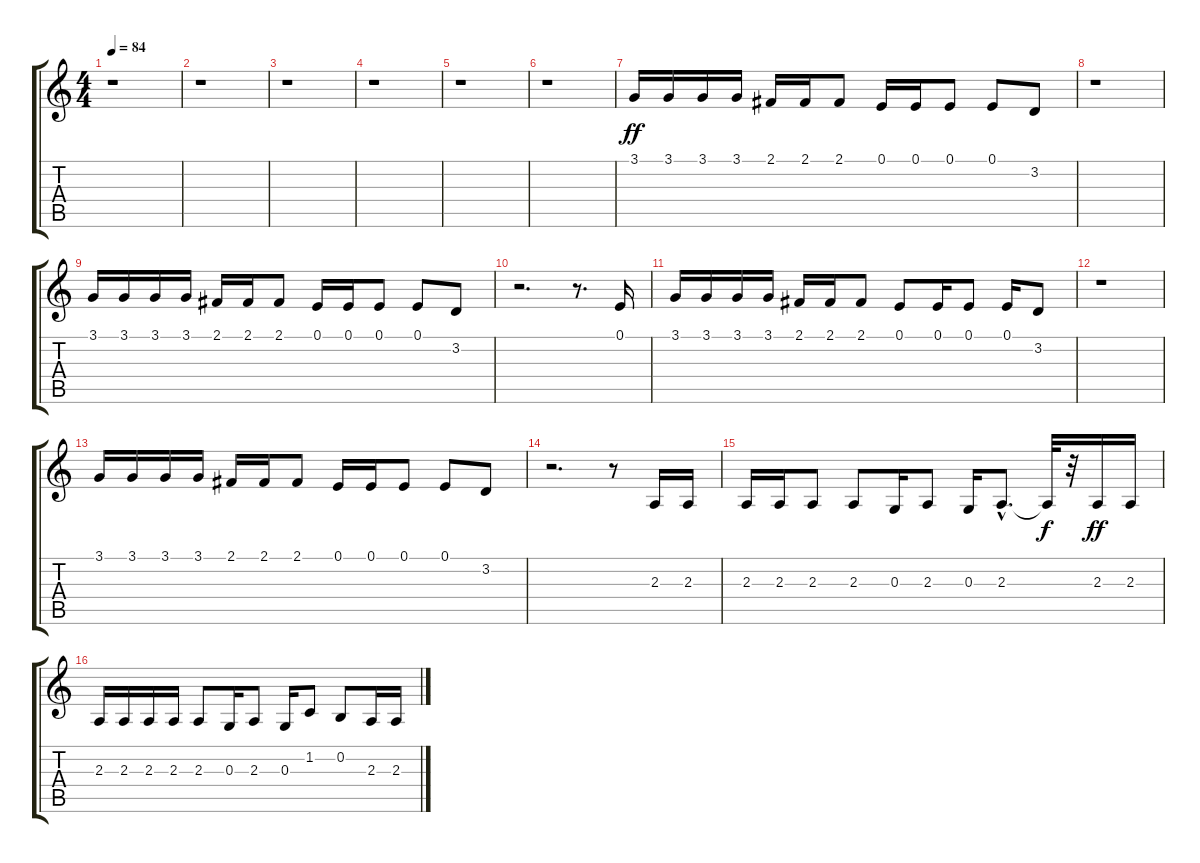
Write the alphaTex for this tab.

\track "" {instrument lead5charang}
\staff {score tabs}
\tuning (E4 B3 G3 D3 A2 E2) {hide}
\ts (4 4)
\tempo 84
\clef g2
\ks c
r.1{dy ff} |
r.1 |
r.1 |
r.1 |
r.1 |
r.1 |
3.1.16 3.1.16 3.1.16 3.1.16 2.1.16 2.1.16 2.1.8 0.1.16 0.1.16 0.1.8 0.1.8 3.2.8 |
r.1 |
3.1.16 3.1.16 3.1.16 3.1.16 2.1.16 2.1.16 2.1.8 0.1.16 0.1.16 0.1.8 0.1.8 3.2.8 |
r.2{d} r.8{d} 0.1.16 |
3.1.16 3.1.16 3.1.16 3.1.16 2.1.16 2.1.16 2.1.8 0.1.8 0.1.16 0.1.8 0.1.16 3.2.8 |
r.1 |
3.1.16 3.1.16 3.1.16 3.1.16 2.1.16 2.1.16 2.1.8 0.1.16 0.1.16 0.1.8 0.1.8 3.2.8 |
r.2{d} r.8 2.3.16 2.3.16 |
2.3.16 2.3.16 2.3.8 2.3.8 0.3.16 2.3.8 0.3.16 2.3{hac}.8{d} 2.3{t}.32{dy f} r.32 2.3.16{dy ff} 2.3.16 |
2.3.16 2.3.16 2.3.16 2.3.16 2.3.8 0.3.16 2.3.8 0.3.16 1.2.8 0.2.8 2.3.16 2.3.16
